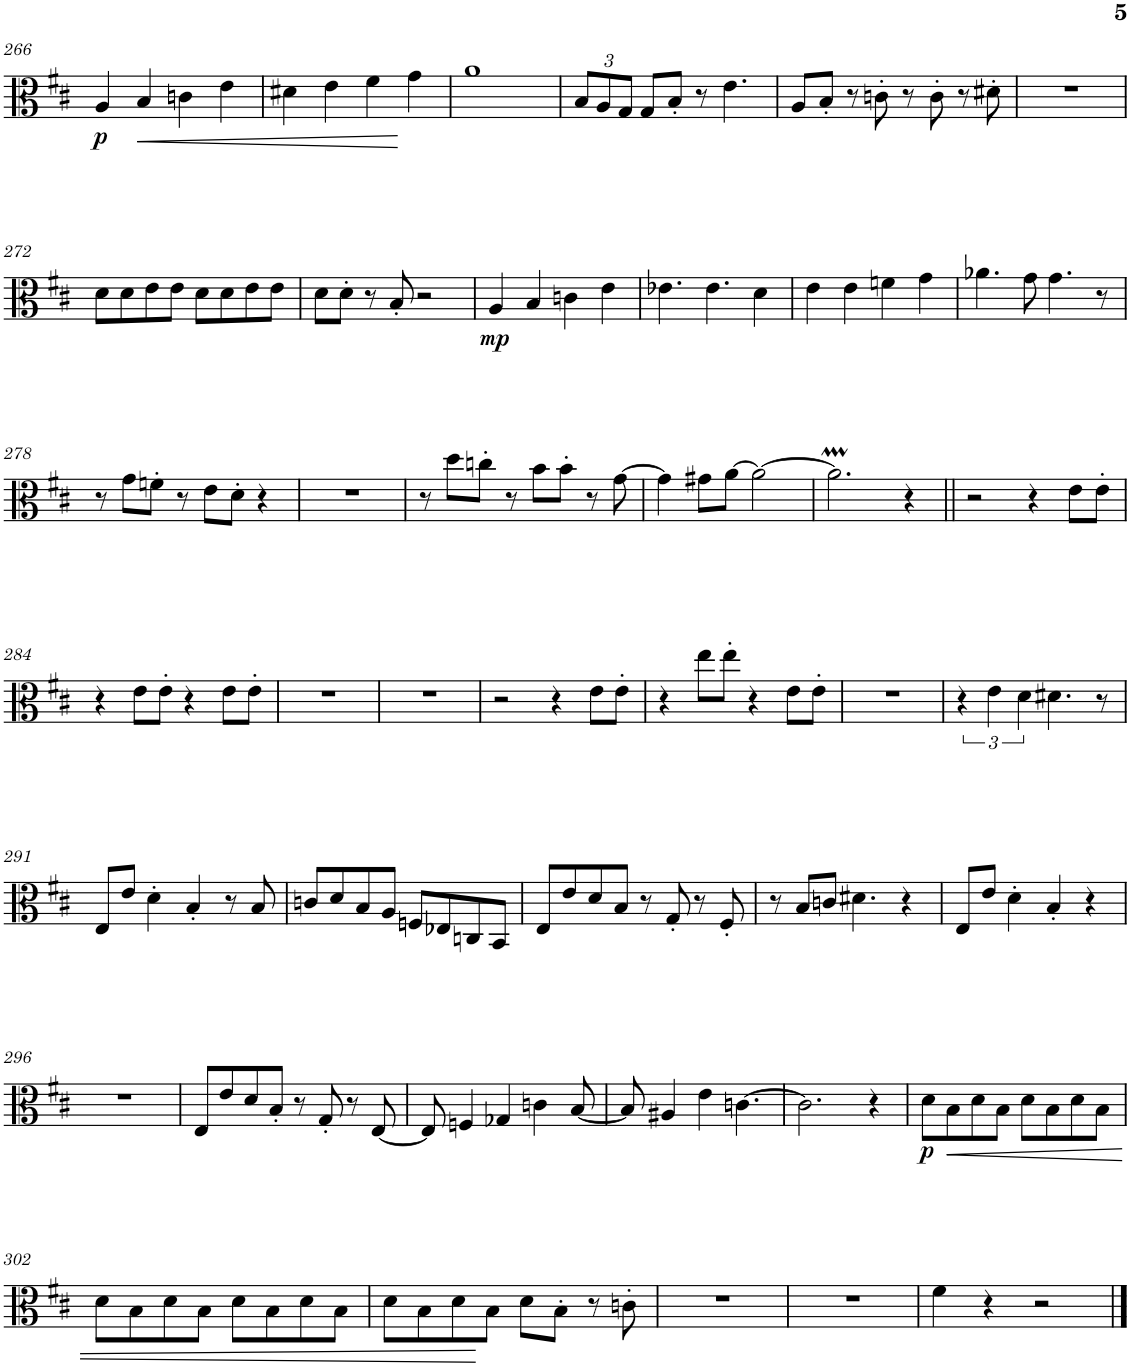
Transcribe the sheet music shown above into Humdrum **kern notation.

**kern	**dynam
*part1	*part1
*staff1	*staff1
*I"Viola	*
*I'Vla	*
!!LO:PB:g=z
*clefC3	*
*k[f#c#]	*
*M4/4	*
=266	=266
!	!LO:DY:b
4A/	p
!	!LO:HP:b
4B/	<
4cn\	.
4e\	.
=267	=267
4d#X\	.
4e\	.
4f#\	.
4g\	[
=268	=268
1a	.
=269	=269
*Xbrackettup	*
12B/L	.
12A/	.
12G/J	.
8G/L	.
8B'/J	.
8r	.
4.e\	.
=270	=270
8A/L	.
8B'/J	.
8r	.
8cn'\	.
8r	.
8c'\	.
8r	.
8d#X'\	.
=271	=271
1r	.
!!LO:LB:g=z
=272	=272
8d\L	.
8d\	.
8e\	.
8e\J	.
8d\L	.
8d\	.
8e\	.
8e\J	.
=273	=273
8d\L	.
8d'\J	.
8r	.
8B'/	.
2r	.
=274	=274
!	!LO:DY:b
4A/	mp
4B/	.
4cn\	.
4e\	.
=275	=275
4.e-X\	.
4.e-\	.
4d\	.
=276	=276
4e\	.
4e\	.
4fn\	.
4g\	.
=277	=277
4.a-X\	.
8g\	.
4.g\	.
8r	.
!!LO:LB:g=z
=278	=278
8r	.
8g\L	.
8fn'\J	.
8r	.
8e\L	.
8d'\J	.
4r	.
=279	=279
1r	.
=280	=280
8r	.
8dd\L	.
8ccn'\J	.
8r	.
8b\L	.
8b'\J	.
8r	.
[8g\	.
=281	=281
4g\]	.
8g#X\L	.
[8a\J	.
2a\_	.
=282	=282
2.aM\]	.
4r	.
=283||	=283||
2r	.
4r	.
8e\L	.
8e'\J	.
!!LO:LB:g=z
=284	=284
4r	.
8e\L	.
8e'\J	.
4r	.
8e\L	.
8e'\J	.
=285	=285
1r	.
=286	=286
1r	.
=287	=287
2r	.
4r	.
8e\L	.
8e'\J	.
=288	=288
4r	.
8ee\L	.
8ee'\J	.
4r	.
8e\L	.
8e'\J	.
=289	=289
1r	.
=290	=290
*brackettup	*
6r	.
6e\	.
6d\	.
4.d#X\	.
8r	.
!!LO:LB:g=z
=291	=291
8E/L	.
8e/J	.
4d'\	.
4B'/	.
8r	.
8B/	.
=292	=292
8cn/L	.
8d/	.
8B/	.
8A/J	.
8Fn/L	.
8E-X/	.
8Cn/	.
8BB/J	.
=293	=293
8E/L	.
8e/	.
8d/	.
8B/J	.
8r	.
8G'/	.
8r	.
8F#'/	.
=294	=294
8r	.
8B/L	.
8cn/J	.
4.d#X\	.
4r	.
=295	=295
8E/L	.
8e/J	.
4d'\	.
4B'/	.
4r	.
!!LO:LB:g=z
=296	=296
1r	.
=297	=297
8E/L	.
8e/	.
8d/	.
8B'/J	.
8r	.
8G'/	.
8r	.
[8E/	.
=298	=298
8E/]	.
4Fn/	.
4G-X/	.
4cn\	.
[8B/	.
=299	=299
8B/]	.
4A#X/	.
4e\	.
[4.cn\	.
=300	=300
2.c\]	.
4r	.
=301	=301
!	!LO:DY:b
8d\L	p
!	!LO:HP:b
8B\	<
8d\	.
8B\J	.
8d\L	.
8B\	.
8d\	.
8B\J	.
!!LO:LB:g=z
=302	=302
8d\L	.
8B\	.
8d\	.
8B\J	.
8d\L	.
8B\	.
8d\	.
8B\J	.
=303	=303
8d\L	.
8B\	.
8d\	.
8B\J	[
8d\L	.
8B'\J	.
8r	.
8cn'\	.
=304	=304
1r	.
=305	=305
1r	.
=306	=306
4f#\	.
4r	.
2r	.
==	==
*-	*-
